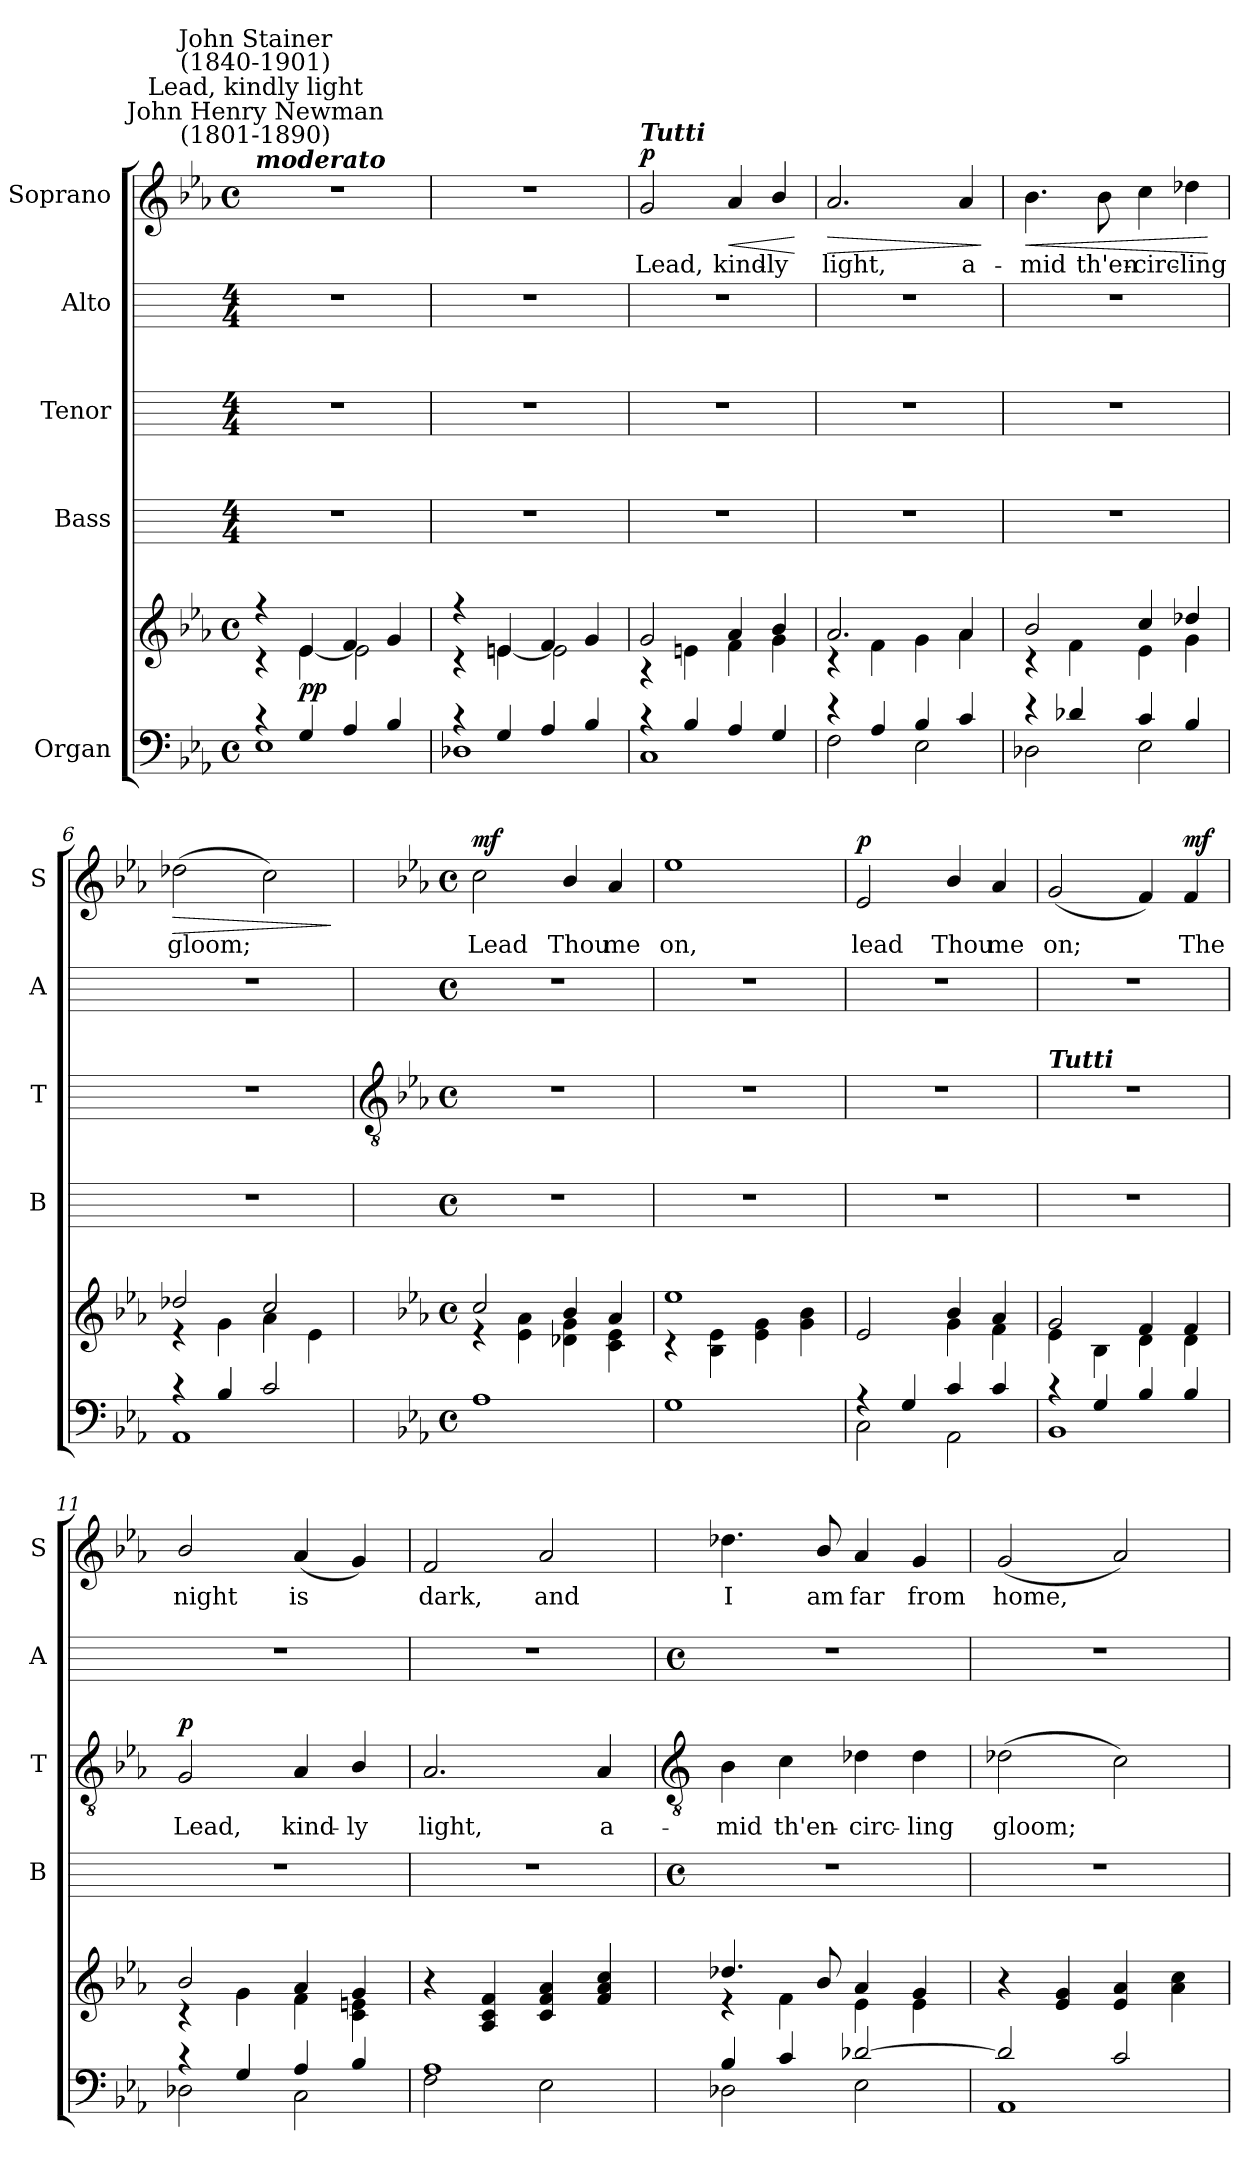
**kern	**kern	**dynam	**kern	**kern	**text	**dynam	**kern	**kern	**text	**dynam
*part5	*part5	*part5	*part4	*part3	*part3	*part3	*part2	*part1	*part1	*part1
*staff6	*staff5	*staff5/6	*staff4	*staff3	*staff3	*staff3	*staff2	*staff1	*staff1	*staff1
*I"Organ	*	*	*I"Bass	*I"Tenor	*	*	*I"Alto	*I"Soprano	*	*
*	*	*	*I'B	*I'T	*	*	*I'A	*I'S	*	*
*clefF4	*clefG2	*	*	*	*	*	*	*clefG2	*	*
*k[b-e-a-]	*k[b-e-a-]	*	*	*	*	*	*	*k[b-e-a-]	*	*
*E-:	*E-:	*	*	*	*	*	*	*E-:	*	*
*M4/4	*M4/4	*	*M4/4	*M4/4	*	*	*M4/4	*M4/4	*	*
*met(c)	*met(c)	*	*	*	*	*	*	*met(c)	*	*
=1	=1	=1	=1	=1	=1	=1	=1	=1	=1	=1
*^	*^	*	*	*	*	*	*	*	*	*
!	!	!	!	!	!	!	!	!	!	!LO:TX:a:Bi:t=moderato	!	!
!	!	!	!	!	!	!	!	!	!	!LO:TX:a:cj:t=John Henry Newman\n(1801-1890)	!	!
!	!	!	!	!	!	!	!	!	!	!LO:TX:a:cj:t=Lead, kindly light	!	!
!	!	!	!	!	!	!	!	!	!	!LO:TX:a:cj:t=John Stainer\n(1840-1901)	!	!
4r	1E-\	4r	4r	.	1r	1r	.	.	1r	1r	.	.
!	!	!	!	!LO:DY:b	!	!	!	!	!	!	!	!
!	!	!	!	!LO:DY:n=1:b	!	!	!	!	!	!	!	!
4G/	.	4e-/	[4e-\	p p	.	.	.	.	.	.	.	.
*	*	*MM132	*	*	*	*	*	*	*	*	*	*
4A-/	.	4f/	2e-\]	.	.	.	.	.	.	.	.	.
4B-/	.	4g/	.	.	.	.	.	.	.	.	.	.
=2	=2	=2	=2	=2	=2	=2	=2	=2	=2	=2	=2	=2
4r	1D-X\	4r	4r	.	1r	1r	.	.	1r	1r	.	.
4G/	.	4en/	[4en\	.	.	.	.	.	.	.	.	.
4A-/	.	4f/	2e\]	.	.	.	.	.	.	.	.	.
4B-/	.	4g/	.	.	.	.	.	.	.	.	.	.
=3	=3	=3	=3	=3	=3	=3	=3	=3	=3	=3	=3	=3
!	!	!	!	!	!	!	!	!	!	!LO:TX:a:Bi:t=Tutti	!	!
!	!	!	!	!	!	!	!	!	!	!	!LO:LY:b	!LO:DY:b
4r	1C\	2g/	4r	.	1r	1r	.	.	1r	2g	Lead,	p
4B-/	.	.	4en\	.	.	.	.	.	.	.	.	.
!	!	!	!	!	!	!	!	!	!	!	!LO:LY:b	!LO:HP:b
4A-/	.	4a-/	4f\	.	.	.	.	.	.	4a-	kind-	<
!	!	!	!	!	!	!	!	!	!	!	!LO:LY:b	!
4G/	.	4b-/	4g\	.	.	.	.	.	.	4b-/	-ly	.
*v	*v	*	*	*	*	*	*	*	*	*	*	*
*	*v	*v	*	*	*	*	*	*	*	*	*
.	.	.	.	.	.	.	.	.	.	[
=4	=4	=4	=4	=4	=4	=4	=4	=4	=4	=4
*^	*^	*	*	*	*	*	*	*	*	*
!	!	!	!	!	!	!	!	!	!	!	!LO:LY:b	!LO:HP:b
4r	2F\	2.a-/	4r	.	1r	1r	.	.	1r	2.a-	light,	>
4A-/	.	.	4f\	.	.	.	.	.	.	.	.	.
4B-/	2E-\	.	4g\	.	.	.	.	.	.	.	.	.
!	!	!	!	!	!	!	!	!	!	!	!LO:LY:b	!
4c/	.	4a-/	4a-\	.	.	.	.	.	.	4a-	a-	.
*v	*v	*	*	*	*	*	*	*	*	*	*	*
*	*v	*v	*	*	*	*	*	*	*	*	*
.	.	.	.	.	.	.	.	.	.	]
=5	=5	=5	=5	=5	=5	=5	=5	=5	=5	=5
*^	*^	*	*	*	*	*	*	*	*	*
!	!	!	!	!	!	!	!	!	!	!	!LO:LY:b	!LO:HP:b
4r	2D-X\	2b-/	4r	.	1r	1r	.	.	1r	4.b-	-mid	<
4d-X/	.	.	4f\	.	.	.	.	.	.	.	.	.
!	!	!	!	!	!	!	!	!	!	!	!LO:LY:b	!
.	.	.	.	.	.	.	.	.	.	8b-	th'en-	.
!	!	!	!	!	!	!	!	!	!	!	!LO:LY:b	!
4c/	2E-\	4cc/	4e-\	.	.	.	.	.	.	4cc	-circ-	.
!	!	!	!	!	!	!	!	!	!	!	!LO:LY:b	!
4B-/	.	4dd-X/	4g\	.	.	.	.	.	.	4dd-X	-ling	.
*v	*v	*	*	*	*	*	*	*	*	*	*	*
*	*v	*v	*	*	*	*	*	*	*	*	*
.	.	.	.	.	.	.	.	.	.	[
=6	=6	=6	=6	=6	=6	=6	=6	=6	=6	=6
*^	*^	*	*	*	*	*	*	*	*	*
!	!	!	!	!	!	!	!	!	!	!	!LO:LY:b	!LO:HP:b
4r	1AA-\	2dd-X/	4r	.	1r	1r	.	.	1r	(>2dd-X	gloom;	>
4B-/	.	.	4g\	.	.	.	.	.	.	.	.	.
2c/	.	2cc/	4a-\	.	.	.	.	.	.	2cc)	.	.
.	.	.	4e-\	.	.	.	.	.	.	.	.	.
*v	*v	*	*	*	*	*	*	*	*	*	*	*
*	*v	*v	*	*	*	*	*	*	*	*	*
.	.	.	.	.	.	.	.	.	.	]
!!LO:LB:g=z
=7	=7	=7	=7	=7	=7	=7	=7	=7	=7	=7
*	*	*	*	*clefGv2	*	*	*	*	*	*
*	*	*	*	*k[b-e-a-]	*	*	*	*	*	*
*	*	*	*	*E-:	*	*	*	*	*	*
*M4/4	*M4/4	*	*M4/4	*M4/4	*	*	*M4/4	*M4/4	*	*
*met(c)	*met(c)	*	*met(c)	*met(c)	*	*	*met(c)	*met(c)	*	*
*^	*^	*	*	*	*	*	*	*	*	*
!	!	!	!	!	!	!	!	!	!	!	!LO:LY:b	!LO:DY:b
1A-/	2ryy	2cc/	4r	.	1r	1r	.	.	1r	2cc	Lead	mf
.	.	.	4e-\ 4a-\	.	.	.	.	.	.	.	.	.
!	!	!	!	!	!	!	!	!	!	!	!LO:LY:b	!
.	2ryy	4b-/	4d-X\ 4g\	.	.	.	.	.	.	4b-/	Thou	.
!	!	!	!	!	!	!	!	!	!	!	!LO:LY:b	!
.	.	4a-/	4c\ 4e-\	.	.	.	.	.	.	4a-	me	.
=8	=8	=8	=8	=8	=8	=8	=8	=8	=8	=8	=8	=8
!	!	!	!	!	!	!	!	!	!	!	!LO:LY:b	!
1G/	2ryy	1ee-/	4r	.	1r	1r	.	.	1r	1ee-	on,	.
.	.	.	4B-\ 4e-\	.	.	.	.	.	.	.	.	.
.	2ryy	.	4e-\ 4g\	.	.	.	.	.	.	.	.	.
.	.	.	4g\ 4b-\	.	.	.	.	.	.	.	.	.
=9	=9	=9	=9	=9	=9	=9	=9	=9	=9	=9	=9	=9
!	!	!	!	!	!	!	!	!	!	!	!LO:LY:b	!LO:DY:b
4r	2C\	2e-/	2ryy	.	1r	1r	.	.	1r	2e-	lead	p
4G/	.	.	.	.	.	.	.	.	.	.	.	.
!	!	!	!	!	!	!	!	!	!	!	!LO:LY:b	!
4c/	2AA-\	4b-/	4g\	.	.	.	.	.	.	4b-/	Thou	.
!	!	!	!	!	!	!	!	!	!	!	!LO:LY:b	!
4c/	.	4a-/	4f\	.	.	.	.	.	.	4a-	me	.
=10	=10	=10	=10	=10	=10	=10	=10	=10	=10	=10	=10	=10
!	!	!	!	!	!	!LO:TX:a:Bi:t=Tutti	!	!	!	!	!	!
!	!	!	!	!	!	!	!	!	!	!	!LO:LY:b	!
4r	1BB-\	2g/	4e-\	.	1r	1r	.	.	1r	(<2g	on;	.
4G/	.	.	4B-\	.	.	.	.	.	.	.	.	.
4B-/	.	4f/	4d\	.	.	.	.	.	.	4f)	.	.
!	!	!	!	!	!	!	!	!	!	!	!LO:LY:b	!LO:DY:b
4B-/	.	4f/	4d\	.	.	.	.	.	.	4f	The	mf
=11	=11	=11	=11	=11	=11	=11	=11	=11	=11	=11	=11	=11
!	!	!	!	!	!	!	!LO:LY:b	!LO:DY:b	!	!	!LO:LY:b	!
4r	2D-X\	2b-/	4r	.	1r	2G	Lead,	p	1r	2b-/	night	.
4G/	.	.	4g\	.	.	.	.	.	.	.	.	.
!	!	!	!	!	!	!	!LO:LY:b	!	!	!	!LO:LY:b	!
4A-/	2C\	4a-/	4f\	.	.	4A-	kind-	.	.	(<4a-	is	.
!	!	!	!	!	!	!	!LO:LY:b	!	!	!	!	!
4B-/	.	4g/	4c\ 4en\	.	.	4B-/	-ly	.	.	4g)	.	.
=12	=12	=12	=12	=12	=12	=12	=12	=12	=12	=12	=12	=12
!	!	!	!	!	!	!	!LO:LY:b	!	!	!	!LO:LY:b	!
1A-/	2F\	4r	2ryy	.	1r	2.A-	light,	.	1r	2f	dark,	.
.	.	4A-/ 4c/ 4f/	.	.	.	.	.	.	.	.	.	.
!	!	!	!	!	!	!	!	!	!	!	!LO:LY:b	!
.	2E-\	4c/ 4f/ 4a-/	2ryy	.	.	.	.	.	.	2a-	and	.
!	!	!	!	!	!	!	!LO:LY:b	!	!	!	!	!
.	.	4f/ 4a-/ 4cc/	.	.	.	4A-	a-	.	.	.	.	.
!!LO:LB:g=z
=13	=13	=13	=13	=13	=13	=13	=13	=13	=13	=13	=13	=13
*	*	*	*	*	*	*clefGv2	*	*	*	*	*	*
*	*	*	*	*	*M4/4	*	*	*	*M4/4	*	*	*
*	*	*	*	*	*met(c)	*	*	*	*met(c)	*	*	*
!	!	!	!	!	!	!	!LO:LY:b	!	!	!	!LO:LY:b	!
4B-/	2D-X\	4.dd-X/	4r	.	1r	4B-	-mid	.	1r	4.dd-X	I	.
!	!	!	!	!	!	!	!LO:LY:b	!	!	!	!	!
4c/	.	.	4f\	.	.	4c	th'en-	.	.	.	.	.
!	!	!	!	!	!	!	!	!	!	!	!LO:LY:b	!
.	.	8b-/	.	.	.	.	.	.	.	8b-/	am	.
!	!	!	!	!	!	!	!LO:LY:b	!	!	!	!LO:LY:b	!
[2d-X/	2E-\	4a-/	4e-\	.	.	4d-X	-circ-	.	.	4a-	far	.
!	!	!	!	!	!	!	!LO:LY:b	!	!	!	!LO:LY:b	!
.	.	4g/	4e-\	.	.	4d-	-ling	.	.	4g	from	.
=14	=14	=14	=14	=14	=14	=14	=14	=14	=14	=14	=14	=14
!	!	!	!	!	!	!	!LO:LY:b	!	!	!	!LO:LY:b	!
2d-/]	1AA-\	4r	2ryy	.	1r	(>2d-X	gloom;	.	1r	(<2g	home,	.
.	.	4e-/ 4g/	.	.	.	.	.	.	.	.	.	.
2c/	.	4e-/ 4a-/	2ryy	.	.	2c)	.	.	.	2a-)	.	.
.	.	4a-\ 4cc\	.	.	.	.	.	.	.	.	.	.
*v	*v	*	*	*	*	*	*	*	*	*	*	*
*	*v	*v	*	*	*	*	*	*	*	*	*
=	=	=	=	=	=	=	=	=	=	=
*-	*-	*-	*-	*-	*-	*-	*-	*-	*-	*-
